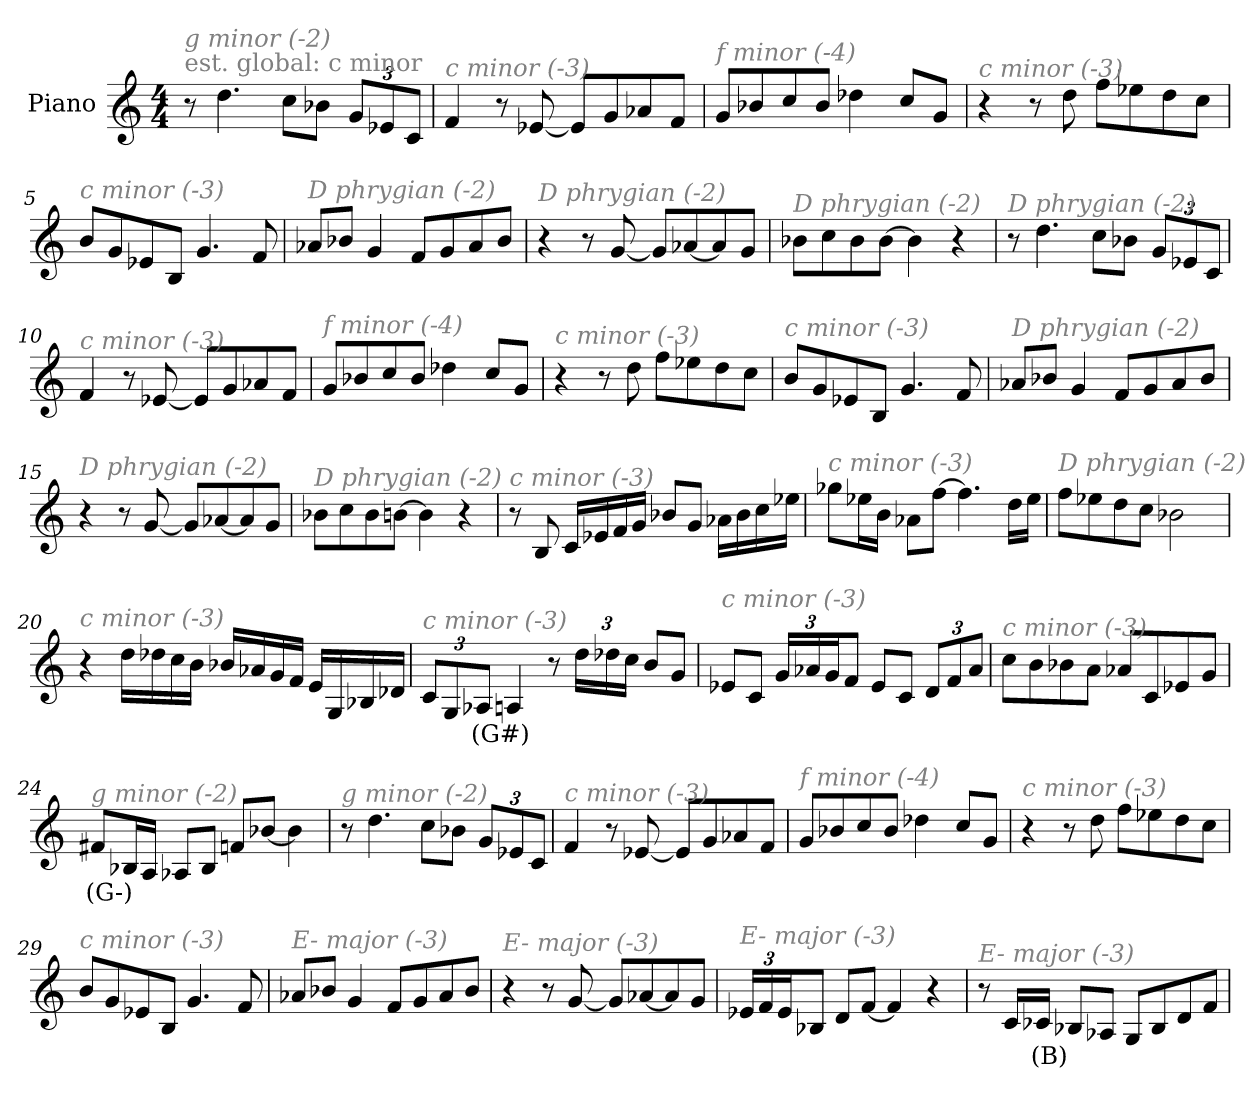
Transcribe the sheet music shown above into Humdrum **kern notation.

**kern	**text
*part1	*part1
*staff1	*staff1
*I"Piano	*
*I'Pno	*
*clefG2	*
*k[]	*
*M4/4	*
*MM184	*
=1	=1
!LO:TX:a:color=#808080:t=est. global&colon; c minor	!
!LO:TX:i:color=#808080:t=g minor (-2)	!
8r	.
4.dd\	.
8cc\L	.
8b-X\J	.
*Xbrackettup	*
12g/L	.
12e-X/	.
12c/J	.
=2	=2
!LO:TX:i:color=#808080:t=c minor (-3)	!
4f/	.
8r	.
[8e-X/	.
8e-/L]	.
8g/	.
8a-X/	.
8f/J	.
=3	=3
!LO:TX:i:color=#808080:t=f minor (-4)	!
8g/L	.
8b-X/	.
8cc/	.
8b-/J	.
4dd-X\	.
8cc/L	.
8g/J	.
=4	=4
!LO:TX:i:color=#808080:t=c minor (-3)	!
4r	.
8r	.
8dd\	.
8ff\L	.
8ee-X\	.
8dd\	.
8cc\J	.
!!LO:LB:g=z
=5	=5
!LO:TX:i:color=#808080:t=c minor (-3)	!
8b/L	.
8g/	.
8e-X/	.
8B/J	.
4.g/	.
8f/	.
=6	=6
!LO:TX:i:color=#808080:t=D phrygian (-2)	!
8a-X/L	.
8b-X/J	.
4g/	.
8f/L	.
8g/	.
8a-/	.
8b-/J	.
=7	=7
!LO:TX:i:color=#808080:t=D phrygian (-2)	!
4r	.
8r	.
[8g/	.
8g/L]	.
[8a-X/	.
8a-/]	.
8g/J	.
=8	=8
!LO:TX:i:color=#808080:t=D phrygian (-2)	!
8b-X\L	.
8cc\	.
8b-\	.
[8b-\J	.
4b-\]	.
4r	.
!!LO:LB:g=z
=9	=9
!LO:TX:i:color=#808080:t=D phrygian (-2)	!
8r	.
4.dd\	.
8cc\L	.
8b-X\J	.
12g/L	.
12e-X/	.
12c/J	.
=10	=10
!LO:TX:i:color=#808080:t=c minor (-3)	!
4f/	.
8r	.
[8e-X/	.
8e-/L]	.
8g/	.
8a-X/	.
8f/J	.
=11	=11
!LO:TX:i:color=#808080:t=f minor (-4)	!
8g/L	.
8b-X/	.
8cc/	.
8b-/J	.
4dd-X\	.
8cc/L	.
8g/J	.
=12	=12
!LO:TX:i:color=#808080:t=c minor (-3)	!
4r	.
8r	.
8dd\	.
8ff\L	.
8ee-X\	.
8dd\	.
8cc\J	.
!!LO:LB:g=z
=13	=13
!LO:TX:i:color=#808080:t=c minor (-3)	!
8b/L	.
8g/	.
8e-X/	.
8B/J	.
4.g/	.
8f/	.
=14	=14
!LO:TX:i:color=#808080:t=D phrygian (-2)	!
8a-X/L	.
8b-X/J	.
4g/	.
8f/L	.
8g/	.
8a-/	.
8b-/J	.
=15	=15
!LO:TX:i:color=#808080:t=D phrygian (-2)	!
4r	.
8r	.
[8g/	.
8g/L]	.
[8a-X/	.
8a-/]	.
8g/J	.
=16	=16
!LO:TX:i:color=#808080:t=D phrygian (-2)	!
8b-X\L	.
8cc\	.
8b-\	.
[8bn\J	.
4b\]	.
4r	.
!!LO:LB:g=z
=17	=17
!LO:TX:i:color=#808080:t=c minor (-3)	!
8r	.
8B/	.
16c/LL	.
16e-X/	.
16f/	.
16g/JJ	.
8b-X/L	.
8g/J	.
16a-X\LL	.
16b-\	.
16cc\	.
16ee-X\JJ	.
=18	=18
!LO:TX:i:color=#808080:t=c minor (-3)	!
8gg-X\L	.
16ee-X\L	.
16b\JJ	.
8a-X\L	.
[8ff\J	.
4.ff\]	.
16dd\LL	.
16ee-\JJ	.
=19	=19
!LO:TX:i:color=#808080:t=D phrygian (-2)	!
8ff\L	.
8ee-X\	.
8dd\	.
8cc\J	.
2b-X\	.
!!LO:LB:g=z
=20	=20
!LO:TX:i:color=#808080:t=c minor (-3)	!
4r	.
16dd\LL	.
16dd-X\	.
16cc\	.
16b\JJ	.
16b-X/LL	.
16a-X/	.
16g/	.
16f/JJ	.
16e/LL	.
16G/	.
16B-X/	.
16d-X/JJ	.
=21	=21
!LO:TX:i:color=#808080:t=c minor (-3)	!
12c/L	.
12G/	.
12A-Xi/J	(G#)
4A/	.
8r	.
24dd\LL	.
24dd-X\	.
24cc\JJ	.
8b/L	.
8g/J	.
=22	=22
!LO:TX:i:color=#808080:t=c minor (-3)	!
8e-X/L	.
8c/J	.
24g/LL	.
24a-X/	.
24g/J	.
8f/J	.
8e-/L	.
8c/J	.
12d/L	.
12f/	.
12a-/J	.
!!LO:LB:g=z
=23	=23
!LO:TX:i:color=#808080:t=c minor (-3)	!
8cc\L	.
8b\	.
8b-X\	.
8a\J	.
8a-X/L	.
8c/	.
8e-X/	.
8g/J	.
=24	=24
!LO:TX:i:color=#808080:t=g minor (-2)	!
8f#Xi/L	(G-)
16B-X/L	.
16A/JJ	.
8A-X/L	.
8B-/J	.
8f/L	.
[8b-X/J	.
4b-\]	.
=25	=25
!LO:TX:i:color=#808080:t=g minor (-2)	!
8r	.
4.dd\	.
8cc\L	.
8b-X\J	.
12g/L	.
12e-X/	.
12c/J	.
=26	=26
!LO:TX:i:color=#808080:t=c minor (-3)	!
4f/	.
8r	.
[8e-X/	.
8e-/L]	.
8g/	.
8a-X/	.
8f/J	.
!!LO:LB:g=z
=27	=27
!LO:TX:i:color=#808080:t=f minor (-4)	!
8g/L	.
8b-X/	.
8cc/	.
8b-/J	.
4dd-X\	.
8cc/L	.
8g/J	.
=28	=28
!LO:TX:i:color=#808080:t=c minor (-3)	!
4r	.
8r	.
8dd\	.
8ff\L	.
8ee-X\	.
8dd\	.
8cc\J	.
=29	=29
!LO:TX:i:color=#808080:t=c minor (-3)	!
8b/L	.
8g/	.
8e-X/	.
8B/J	.
4.g/	.
8f/	.
=30	=30
!LO:TX:i:color=#808080:t=E- major (-3)	!
8a-X/L	.
8b-X/J	.
4g/	.
8f/L	.
8g/	.
8a-/	.
8b-/J	.
=31	=31
!LO:TX:i:color=#808080:t=E- major (-3)	!
4r	.
8r	.
[8g/	.
8g/L]	.
[8a-X/	.
8a-/]	.
8g/J	.
!!LO:LB:g=z
=32	=32
!LO:TX:i:color=#808080:t=E- major (-3)	!
24e-X/LL	.
24f/	.
24e-/J	.
8B-X/J	.
8d/L	.
[8f/J	.
4f/]	.
4r	.
=33	=33
!LO:TX:i:color=#808080:t=E- major (-3)	!
8r	.
16c/LL	.
16c-Xi/JJ	(B)
8B-X/L	.
8A-X/J	.
8G/L	.
8B-/	.
8d/	.
8f/J	.
=	=
*-	*-
